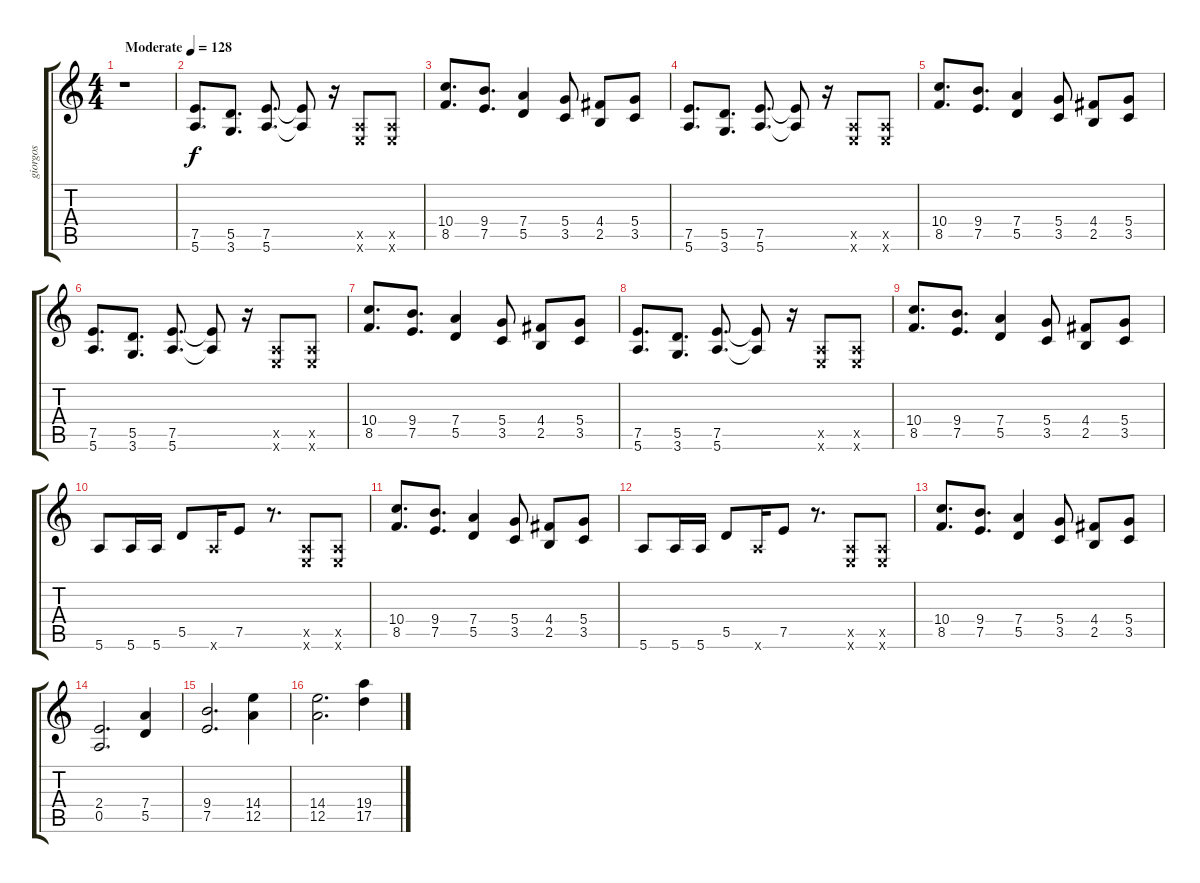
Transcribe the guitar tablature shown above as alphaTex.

\track ("giorgos" "giorgos") {instrument overdrivenguitar}
\staff {score tabs}
\tuning (E4 B3 G3 D3 A2 E2) {hide}
\ts (4 4)
\tempo (128 "Moderate")
\clef g2
\ks c
r.1{dy f instrument overdrivenguitar} |
(7.5 5.6).8{d} (5.5 3.6).8{d} (7.5 5.6).8{d} (7.5{t} 5.6{t}).8 r.16 (0.5{x} 0.6{x}).8 (0.5{x} 0.6{x}).8 |
(10.4 8.5).8{d} (9.4 7.5).8{d} (7.4 5.5).4 (5.4 3.5).8 (4.4 2.5).8 (5.4 3.5).8 |
(7.5 5.6).8{d} (5.5 3.6).8{d} (7.5 5.6).8{d} (7.5{t} 5.6{t}).8 r.16 (0.5{x} 0.6{x}).8 (0.5{x} 0.6{x}).8 |
(10.4 8.5).8{d} (9.4 7.5).8{d} (7.4 5.5).4 (5.4 3.5).8 (4.4 2.5).8 (5.4 3.5).8 |
(7.5 5.6).8{d} (5.5 3.6).8{d} (7.5 5.6).8{d} (7.5{t} 5.6{t}).8 r.16 (0.5{x} 0.6{x}).8 (0.5{x} 0.6{x}).8 |
(10.4 8.5).8{d} (9.4 7.5).8{d} (7.4 5.5).4 (5.4 3.5).8 (4.4 2.5).8 (5.4 3.5).8 |
(7.5 5.6).8{d} (5.5 3.6).8{d} (7.5 5.6).8{d} (7.5{t} 5.6{t}).8 r.16 (0.5{x} 0.6{x}).8 (0.5{x} 0.6{x}).8 |
(10.4 8.5).8{d} (9.4 7.5).8{d} (7.4 5.5).4 (5.4 3.5).8 (4.4 2.5).8 (5.4 3.5).8 |
5.6.8 5.6.16 5.6.16 5.5.8 5.6{x}.16 7.5.8 r.8{d} (0.5{x} 0.6{x}).8 (0.5{x} 0.6{x}).8 |
(10.4 8.5).8{d} (9.4 7.5).8{d} (7.4 5.5).4 (5.4 3.5).8 (4.4 2.5).8 (5.4 3.5).8 |
5.6.8 5.6.16 5.6.16 5.5.8 5.6{x}.16 7.5.8 r.8{d} (0.5{x} 0.6{x}).8 (0.5{x} 0.6{x}).8 |
(10.4 8.5).8{d} (9.4 7.5).8{d} (7.4 5.5).4 (5.4 3.5).8 (4.4 2.5).8 (5.4 3.5).8 |
(2.4 0.5).2{d} (7.4 5.5).4 |
(9.4 7.5).2{d} (14.4 12.5).4 |
(14.4 12.5).2{d} (19.4 17.5).4
